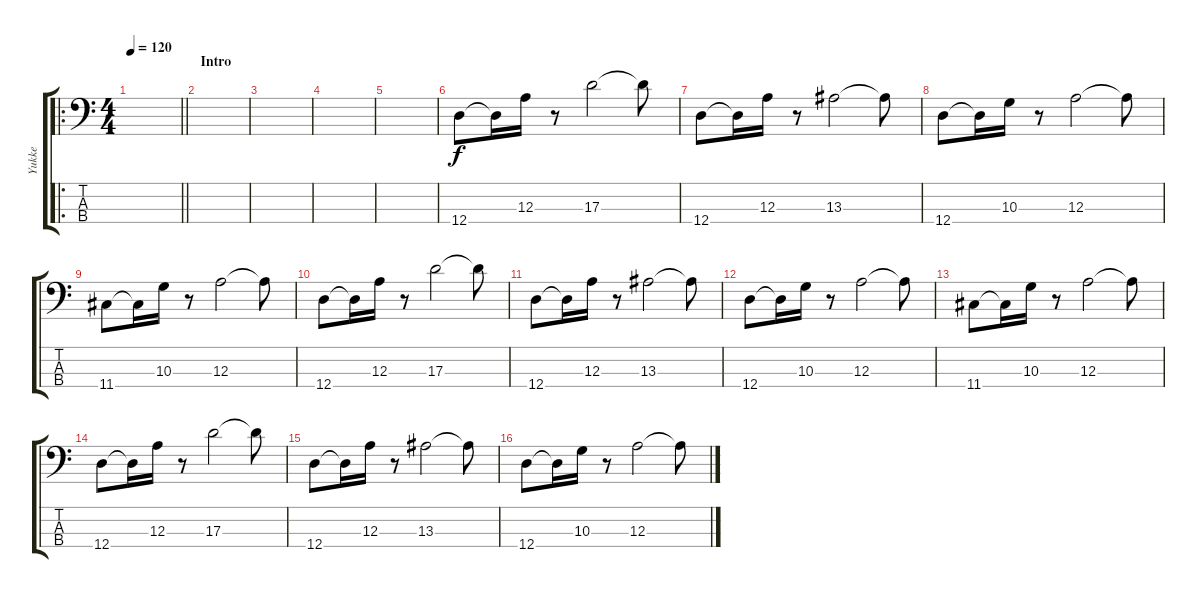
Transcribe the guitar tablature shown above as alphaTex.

\track ("Yukke" "Yukke") {instrument electricbasspick}
\staff {score tabs}
\tuning (G2 D2 A1 D1) {hide}
\ro
\ts (4 4)
\tempo 120
\clef f4
\barLineRight lightlight
\ks c
|
\section ("" "Intro")
|
|
|
|
12.4.8 12.4{t}.16 12.3.16 r.8 17.3.2 17.3{t}.8 |
12.4.8 12.4{t}.16 12.3.16 r.8 13.3.2 13.3{t}.8 |
12.4.8 12.4{t}.16 10.3.16 r.8 12.3.2 12.3{t}.8 |
11.4.8 11.4{t}.16 10.3.16 r.8 12.3.2 12.3{t}.8 |
12.4.8 12.4{t}.16 12.3.16 r.8 17.3.2 17.3{t}.8 |
12.4.8 12.4{t}.16 12.3.16 r.8 13.3.2 13.3{t}.8 |
12.4.8 12.4{t}.16 10.3.16 r.8 12.3.2 12.3{t}.8 |
11.4.8 11.4{t}.16 10.3.16 r.8 12.3.2 12.3{t}.8 |
12.4.8 12.4{t}.16 12.3.16 r.8 17.3.2 17.3{t}.8 |
12.4.8 12.4{t}.16 12.3.16 r.8 13.3.2 13.3{t}.8 |
12.4.8 12.4{t}.16 10.3.16 r.8 12.3.2 12.3{t}.8
